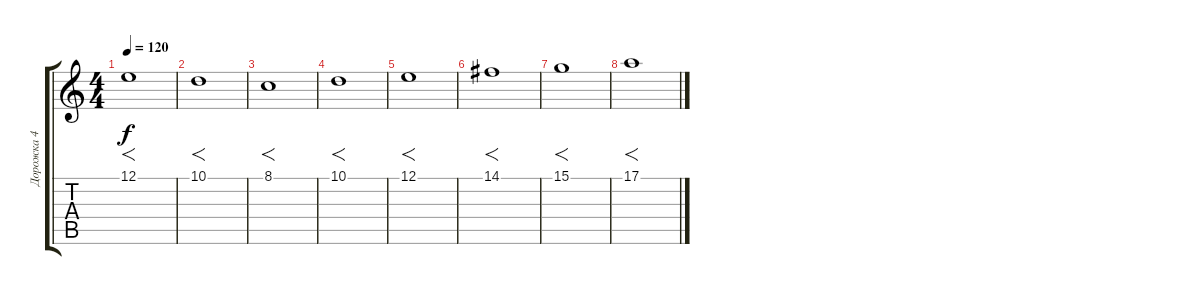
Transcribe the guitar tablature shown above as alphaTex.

\track ("Дорожка 4" "Дорожка 4") {instrument violin}
\staff {score tabs}
\tuning (E4 B3 G3 D3 A2 E2) {hide}
\ts (4 4)
\tempo 120
\clef g2
\ks c
12.1.1{f dy f} |
10.1.1{f} |
8.1.1{f} |
10.1.1{f} |
12.1.1{f} |
14.1.1{f} |
15.1.1{f} |
17.1.1{f}
